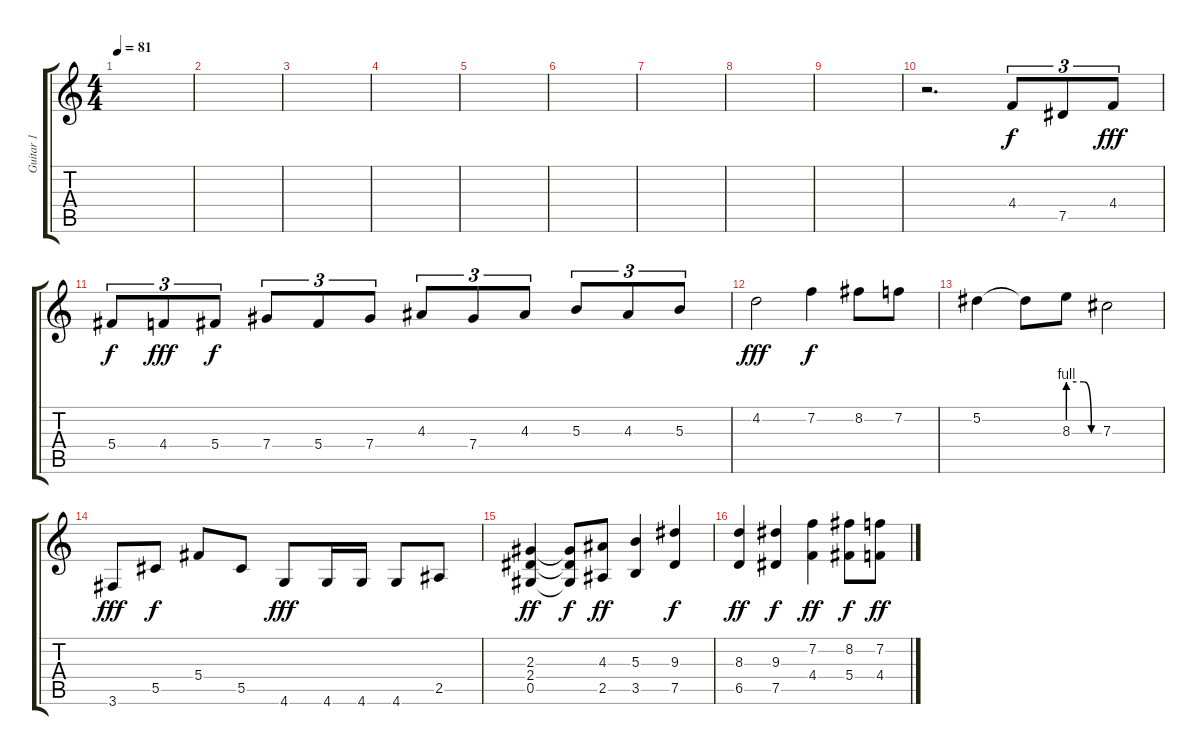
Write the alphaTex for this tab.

\track ("Guitar 1" "Guitar 1") {instrument distortionguitar}
\staff {score tabs}
\tuning (Eb4 Bb3 Gb3 Db3 Ab2 Eb2) {hide}
\ts (4 4)
\tempo 81
\clef g2
\ks c
|
|
|
|
|
|
|
|
|
r.2{d} 4.4.8{tu (3 2)} 7.5.8{tu (3 2) dy f} 4.4.8{tu (3 2) dy fff} |
5.4.8{tu (3 2) dy f} 4.4.8{tu (3 2) dy fff} 5.4.8{tu (3 2) dy f} 7.4.8{tu (3 2)} 5.4.8{tu (3 2)} 7.4.8{tu (3 2)} 4.3.8{tu (3 2)} 7.4.8{tu (3 2)} 4.3.8{tu (3 2)} 5.3.8{tu (3 2)} 4.3.8{tu (3 2)} 5.3.8{tu (3 2)} |
4.2.2{dy fff} 7.2.4{dy f} 8.2.8 7.2.8 |
5.2.4 5.2{t}.8 8.3{be (custom 0 4 30 4 45 0 60 0)}.8 7.3.2 |
3.6.8{dy fff} 5.5.8{dy f} 5.4.8 5.5.8 4.6.8{dy fff} 4.6.16 4.6.16 4.6.8 2.5.8 |
(2.3 2.4 0.5).4{dy ff} (2.3{t} 2.4{t} 0.5{t}).8{dy f} (4.3 2.5).8{dy ff} (5.3 3.5).4 (9.3 7.5).4{dy f} |
(8.3 6.5).4{dy ff} (9.3 7.5).4{dy f} (7.2 4.4).4{dy ff} (8.2 5.4).8{dy f} (7.2 4.4).8{dy ff}
